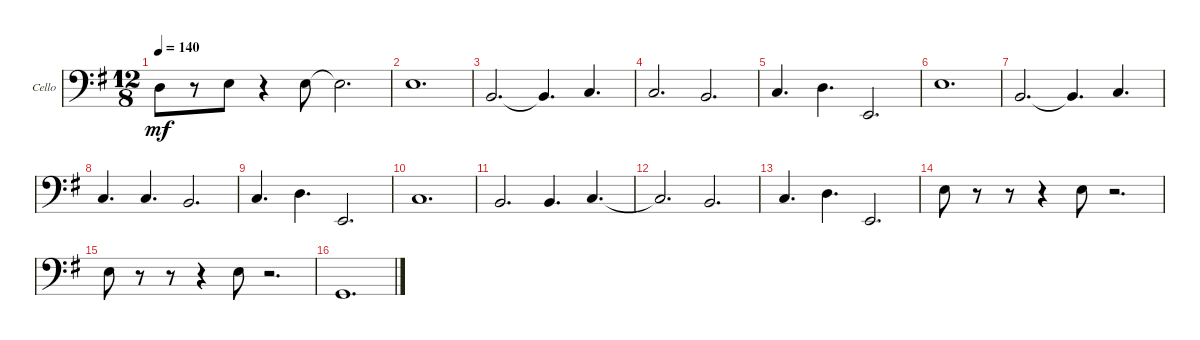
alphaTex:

\defaultSystemsLayout 4
\bracketExtendMode groupsimilarinstruments
\firstSystemTrackNameOrientation horizontal
\otherSystemsTrackNameOrientation horizontal
\track ("Cello 2" "Cello") {instrument cello}
\staff {score}
\tuning (A3 D3 G2 C2)
\ts (12 8)
\tempo 140
\clef f4
\ks g
0.2.8{dy mf} r.8 2.2.8 r.4 2.2.8 2.2{t}.2{d} |
2.2.1{d} |
4.3.2{d} 4.3{t}.4{d} 5.3.4{d} |
5.3.2{d} 4.3.2{d} |
5.3.4{d} 0.2.4{d} 4.4.2{d} |
2.2.1{d} |
4.3.2{d} 4.3{t}.4{d} 5.3.4{d} |
5.3.4{d} 5.3.4{d} 4.3.2{d} |
5.3.4{d} 0.2.4{d} 4.4.2{d} |
5.3.1{d} |
4.3.2{d} 4.3.4{d} 5.3.4{d} |
5.3{t}.2{d} 4.3.2{d} |
5.3.4{d} 0.2.4{d} 4.4.2{d} |
2.2.8 r.8 r.8 r.4 2.2.8 r.2{d} |
2.2.8 r.8 r.8 r.4 2.2.8 r.2{d} |
0.3.1{d}
